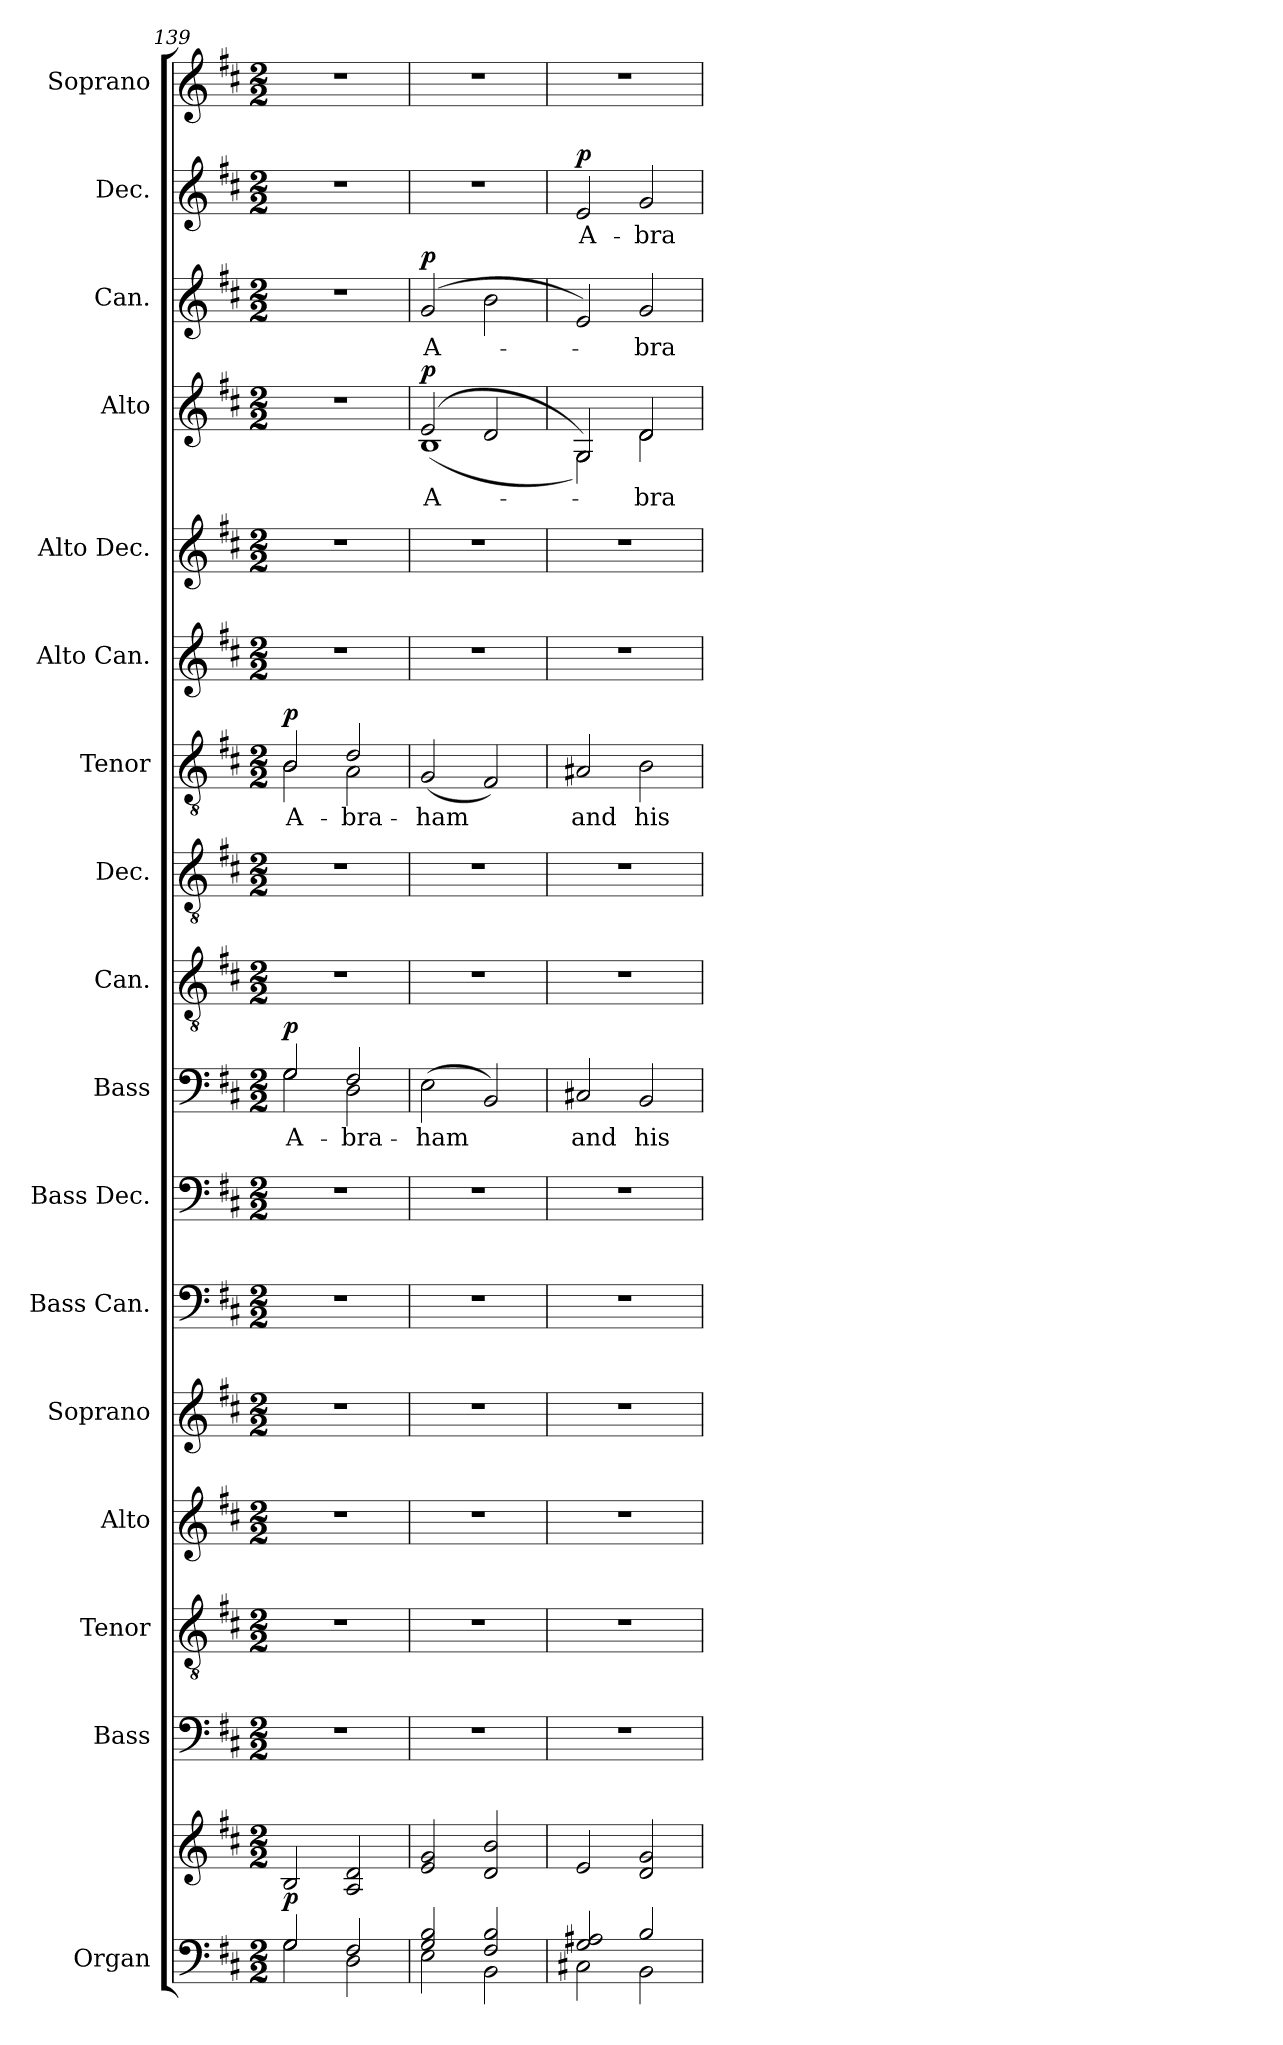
**kern	**kern	**dynam	**kern	**kern	**kern	**kern	**kern	**kern	**kern	**text	**dynam	**kern	**kern	**kern	**text	**dynam	**kern	**kern	**kern	**text	**dynam	**kern	**text	**dynam	**kern	**text	**dynam	**kern
*part17	*part17	*part17	*part16	*part15	*part14	*part13	*part12	*part11	*part10	*part10	*part10	*part9	*part8	*part7	*part7	*part7	*part6	*part5	*part4	*part4	*part4	*part3	*part3	*part3	*part2	*part2	*part2	*part1
*staff18	*staff17	*staff17/18	*staff16	*staff15	*staff14	*staff13	*staff12	*staff11	*staff10	*staff10	*staff10	*staff9	*staff8	*staff7	*staff7	*staff7	*staff6	*staff5	*staff4	*staff4	*staff4	*staff3	*staff3	*staff3	*staff2	*staff2	*staff2	*staff1
*I"Organ	*	*	*I"Bass	*I"Tenor	*I"Alto	*I"Soprano	*I"Bass Can.	*I"Bass Dec.	*I"Bass	*	*	*I"Can.	*I"Dec.	*I"Tenor	*	*	*I"Alto Can.	*I"Alto Dec.	*I"Alto	*	*	*I"Can.	*	*	*I"Dec.	*	*	*I"Soprano
*I'Org.	*	*	*I'B.	*I'T.	*I'A.	*I'S.	*I'B.   Can.	*I'Dec.	*I'B.	*	*	*	*I'Dec.	*I'T.	*	*	*I'A.   Can.	*I'Dec.	*I'A.	*	*	*	*	*	*I'Dec.	*	*	*I'S.
*clefF4	*clefG2	*	*clefF4	*clefGv2	*clefG2	*clefG2	*clefF4	*clefF4	*clefF4	*	*	*clefGv2	*clefGv2	*clefGv2	*	*	*clefG2	*clefG2	*clefG2	*	*	*clefG2	*	*	*clefG2	*	*	*clefG2
*	*	*	*	*ITrd7c12	*	*	*	*	*	*	*	*ITrd7c12	*ITrd7c12	*ITrd7c12	*	*	*	*	*	*	*	*	*	*	*	*	*	*
*k[f#c#]	*k[f#c#]	*	*k[f#c#]	*k[f#c#]	*k[f#c#]	*k[f#c#]	*k[f#c#]	*k[f#c#]	*k[f#c#]	*	*	*k[f#c#]	*k[f#c#]	*k[f#c#]	*	*	*k[f#c#]	*k[f#c#]	*k[f#c#]	*	*	*k[f#c#]	*	*	*k[f#c#]	*	*	*k[f#c#]
*D:	*D:	*	*D:	*D:	*D:	*D:	*D:	*D:	*D:	*	*	*D:	*D:	*D:	*	*	*D:	*D:	*D:	*	*	*D:	*	*	*D:	*	*	*D:
*M2/2	*M2/2	*	*M2/2	*M2/2	*M2/2	*M2/2	*M2/2	*M2/2	*M2/2	*	*	*M2/2	*M2/2	*M2/2	*	*	*M2/2	*M2/2	*M2/2	*	*	*M2/2	*	*	*M2/2	*	*	*M2/2
=139	=139	=139	=139	=139	=139	=139	=139	=139	=139	=139	=139	=139	=139	=139	=139	=139	=139	=139	=139	=139	=139	=139	=139	=139	=139	=139	=139	=139
*^	*	*	*	*	*	*	*	*	*	*	*	*	*	*	*	*	*	*	*	*	*	*	*	*	*	*	*	*
!	!	!	!	!	!	!	!	!	!	!	!LO:LY:b:color=#000000	!	!	!	!	!	!	!	!	!	!	!	!	!	!	!	!	!	!
*	*	*	*	*	*	*	*	*	*	*^	*	*	*	*	*	*	*	*	*	*	*	*	*	*	*	*	*	*	*
!	!	!	!	!	!	!	!	!	!	!	!	!	!	!	!	!	!LO:LY:b:color=#000000	!	!	!	!	!	!	!	!	!	!	!	!	!
*	*	*	*	*	*	*	*	*	*	*	*	*	*	*	*	*^	*	*	*	*	*	*	*	*	*	*	*	*	*	*
2Gi/	2Gi\	2Bi/	p	1r	1r	1r	1r	1r	1r	2Gi/	2Gi\	A-	p	1r	1r	2BBi/	2BBi\	A-	p	1r	1r	1r	.	.	1r	.	.	1r	.	.	1r
!	!	!	!	!	!	!	!	!	!	!	!	!LO:LY:b:color=#000000	!	!	!	!	!	!	!	!	!	!	!	!	!	!	!	!	!	!	!
!	!	!	!	!	!	!	!	!	!	!	!	!	!	!	!	!	!	!LO:LY:b:color=#000000	!	!	!	!	!	!	!	!	!	!	!	!	!
2F#i/	2Di\	2Ai/ 2di	.	.	.	.	.	.	.	2F#i/	2Di\	-bra-	.	.	.	2Di/	2AAi\	-bra-	.	.	.	.	.	.	.	.	.	.	.	.	.
*	*	*	*	*	*	*	*	*	*	*v	*v	*	*	*	*	*v	*v	*	*	*	*	*	*	*	*	*	*	*	*	*	*
=140	=140	=140	=140	=140	=140	=140	=140	=140	=140	=140	=140	=140	=140	=140	=140	=140	=140	=140	=140	=140	=140	=140	=140	=140	=140	=140	=140	=140	=140
*	*	*	*	*	*	*	*	*	*	*^	*	*	*	*	*^	*	*	*	*	*	*	*	*	*	*	*	*	*	*
!	!	!	!	!	!	!	!	!	!	!	!	!LO:LY:b:color=#000000	!	!	!	!	!	!	!	!	!	!	!	!	!	!	!	!	!	!	!
*	*	*	*	*	*	*	*	*	*	*v	*v	*	*	*	*	*v	*v	*	*	*	*	*	*	*	*	*	*	*	*	*	*
*	*	*	*	*	*	*	*	*	*	*^	*	*	*	*	*^	*	*	*	*	*	*	*	*	*	*	*	*	*	*
!	!	!	!	!	!	!	!	!	!	!	!	!	!	!	!	!	!	!LO:LY:b:color=#000000	!	!	!	!	!	!	!	!	!	!	!	!	!
*	*	*	*	*	*	*	*	*	*	*v	*v	*	*	*	*	*v	*v	*	*	*	*	*	*	*	*	*	*	*	*	*	*
*	*	*	*	*	*	*	*	*	*	*^	*	*	*	*	*^	*	*	*	*	*	*	*	*	*	*	*	*	*	*
!	!	!	!	!	!	!	!	!	!	!	!	!	!	!	!	!	!	!	!	!	!	!	!LO:LY:b:color=#000000	!	!	!	!	!	!	!	!
*	*	*	*	*	*	*	*	*	*	*v	*v	*	*	*	*	*v	*v	*	*	*	*	*^	*	*	*	*	*	*	*	*	*
*	*	*	*	*	*	*	*	*	*	*^	*	*	*	*	*^	*	*	*	*	*	*	*	*	*	*	*	*	*	*	*
!	!	!	!	!	!	!	!	!	!	!	!	!	!	!	!	!	!	!	!	!	!	!	!	!	!	!	!LO:LY:b:color=#000000	!	!	!	!	!
*	*	*	*	*	*	*	*	*	*	*v	*v	*	*	*	*	*v	*v	*	*	*	*	*	*	*	*	*	*	*	*	*	*	*
2Gi/ 2Bi	2Ei\	2ei/ 2gi	.	1r	1r	1r	1r	1r	1r	(2Ei\	-ham	.	1r	1r	(2GGi/	-ham	.	1r	1r	(2ei/	(1Bi	A-	p	(2gi/	A-	p	1r	.	.	1r
2F#i/ 2Bi	2BBi\	2di/ 2bi	.	.	.	.	.	.	.	2BBi/)	.	.	.	.	2FF#i/)	.	.	.	.	2di/	.	.	.	2bi\	.	.	.	.	.	.
=141	=141	=141	=141	=141	=141	=141	=141	=141	=141	=141	=141	=141	=141	=141	=141	=141	=141	=141	=141	=141	=141	=141	=141	=141	=141	=141	=141	=141	=141	=141
!	!	!	!	!	!	!	!	!	!	!	!LO:LY:b:color=#000000	!	!	!	!	!	!	!	!	!	!	!	!	!	!	!	!	!	!	!
!	!	!	!	!	!	!	!	!	!	!	!	!	!	!	!	!LO:LY:b:color=#000000	!	!	!	!	!	!	!	!	!	!	!	!	!	!
!	!	!	!	!	!	!	!	!	!	!	!	!	!	!	!	!	!	!	!	!	!	!	!	!	!	!	!	!LO:LY:b:color=#000000	!	!
2Gi/ 2A#Xi	2C#Xi\	2ei/	.	1r	1r	1r	1r	1r	1r	2C#Xi/	and	.	1r	1r	2AA#Xi/	and	.	1r	1r	2Gi/)	2Gi\)	.	.	2ei/)	.	.	2ei/	A-	p	1r
!	!	!	!	!	!	!	!	!	!	!	!LO:LY:b:color=#000000	!	!	!	!	!	!	!	!	!	!	!	!	!	!	!	!	!	!	!
!	!	!	!	!	!	!	!	!	!	!	!	!	!	!	!	!LO:LY:b:color=#000000	!	!	!	!	!	!	!	!	!	!	!	!	!	!
!	!	!	!	!	!	!	!	!	!	!	!	!	!	!	!	!	!	!	!	!	!	!LO:LY:b:color=#000000	!	!	!	!	!	!	!	!
!	!	!	!	!	!	!	!	!	!	!	!	!	!	!	!	!	!	!	!	!	!	!	!	!	!LO:LY:b:color=#000000	!	!	!	!	!
!	!	!	!	!	!	!	!	!	!	!	!	!	!	!	!	!	!	!	!	!	!	!	!	!	!	!	!	!LO:LY:b:color=#000000	!	!
2Bi/	2BBi\	2di/ 2gi	.	.	.	.	.	.	.	2BBi/	his	.	.	.	2BBi\	his	.	.	.	2di/	2di\	-bra-	.	2gi/	-bra-	.	2gi/	-bra-	.	.
*v	*v	*	*	*	*	*	*	*	*	*	*	*	*	*	*	*	*	*	*	*v	*v	*	*	*	*	*	*	*	*	*
=	=	=	=	=	=	=	=	=	=	=	=	=	=	=	=	=	=	=	=	=	=	=	=	=	=	=	=	=
*-	*-	*-	*-	*-	*-	*-	*-	*-	*-	*-	*-	*-	*-	*-	*-	*-	*-	*-	*-	*-	*-	*-	*-	*-	*-	*-	*-	*-
